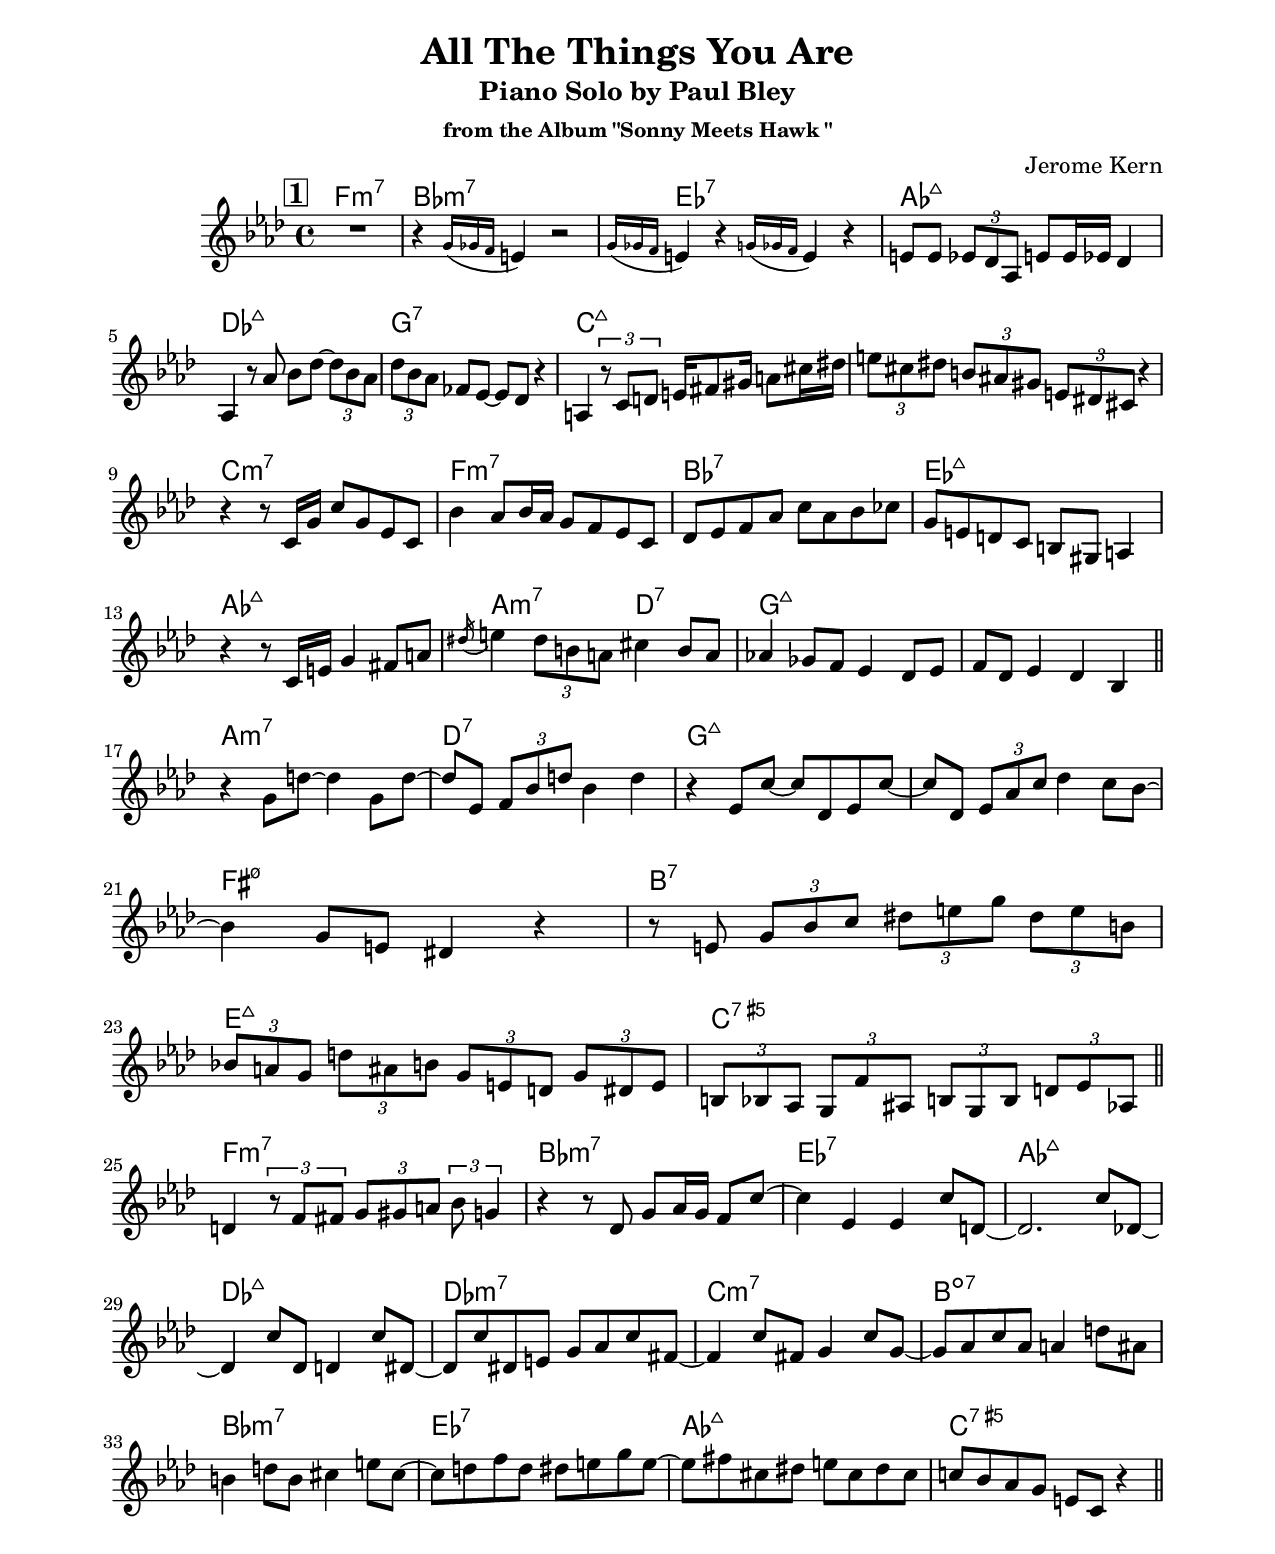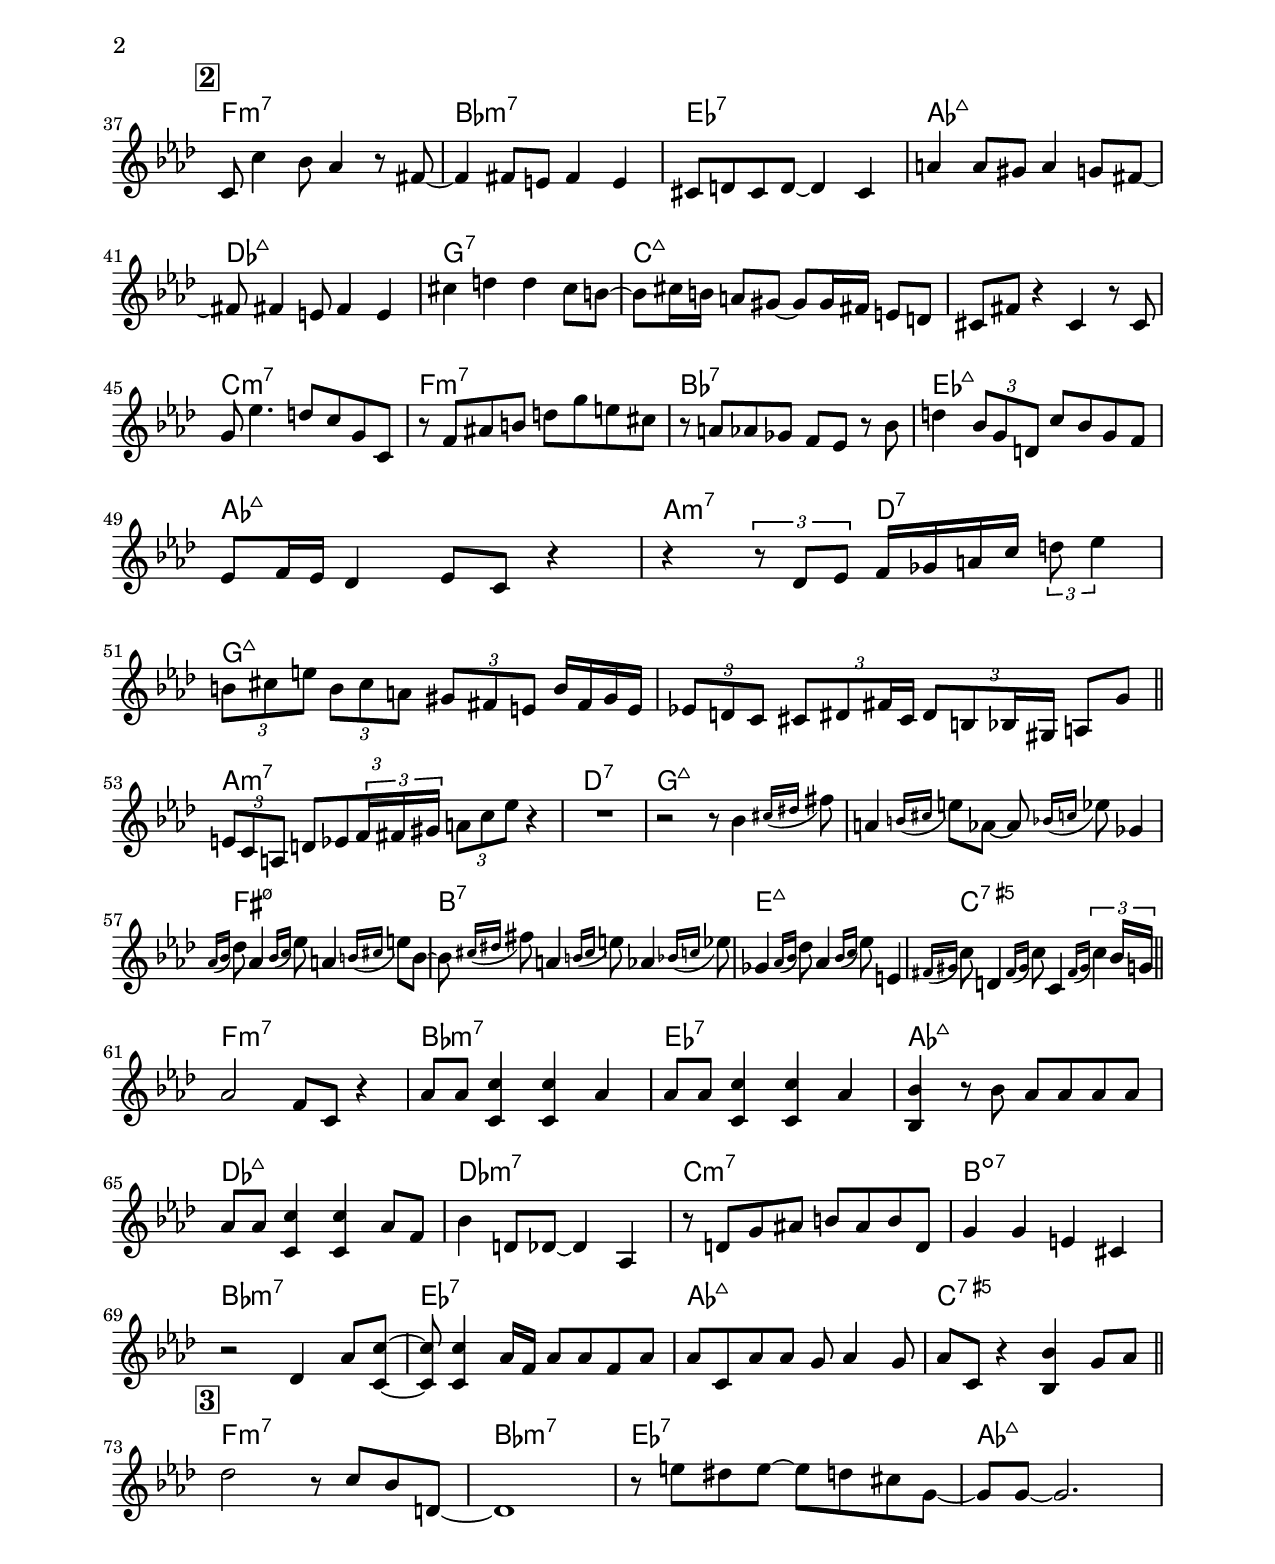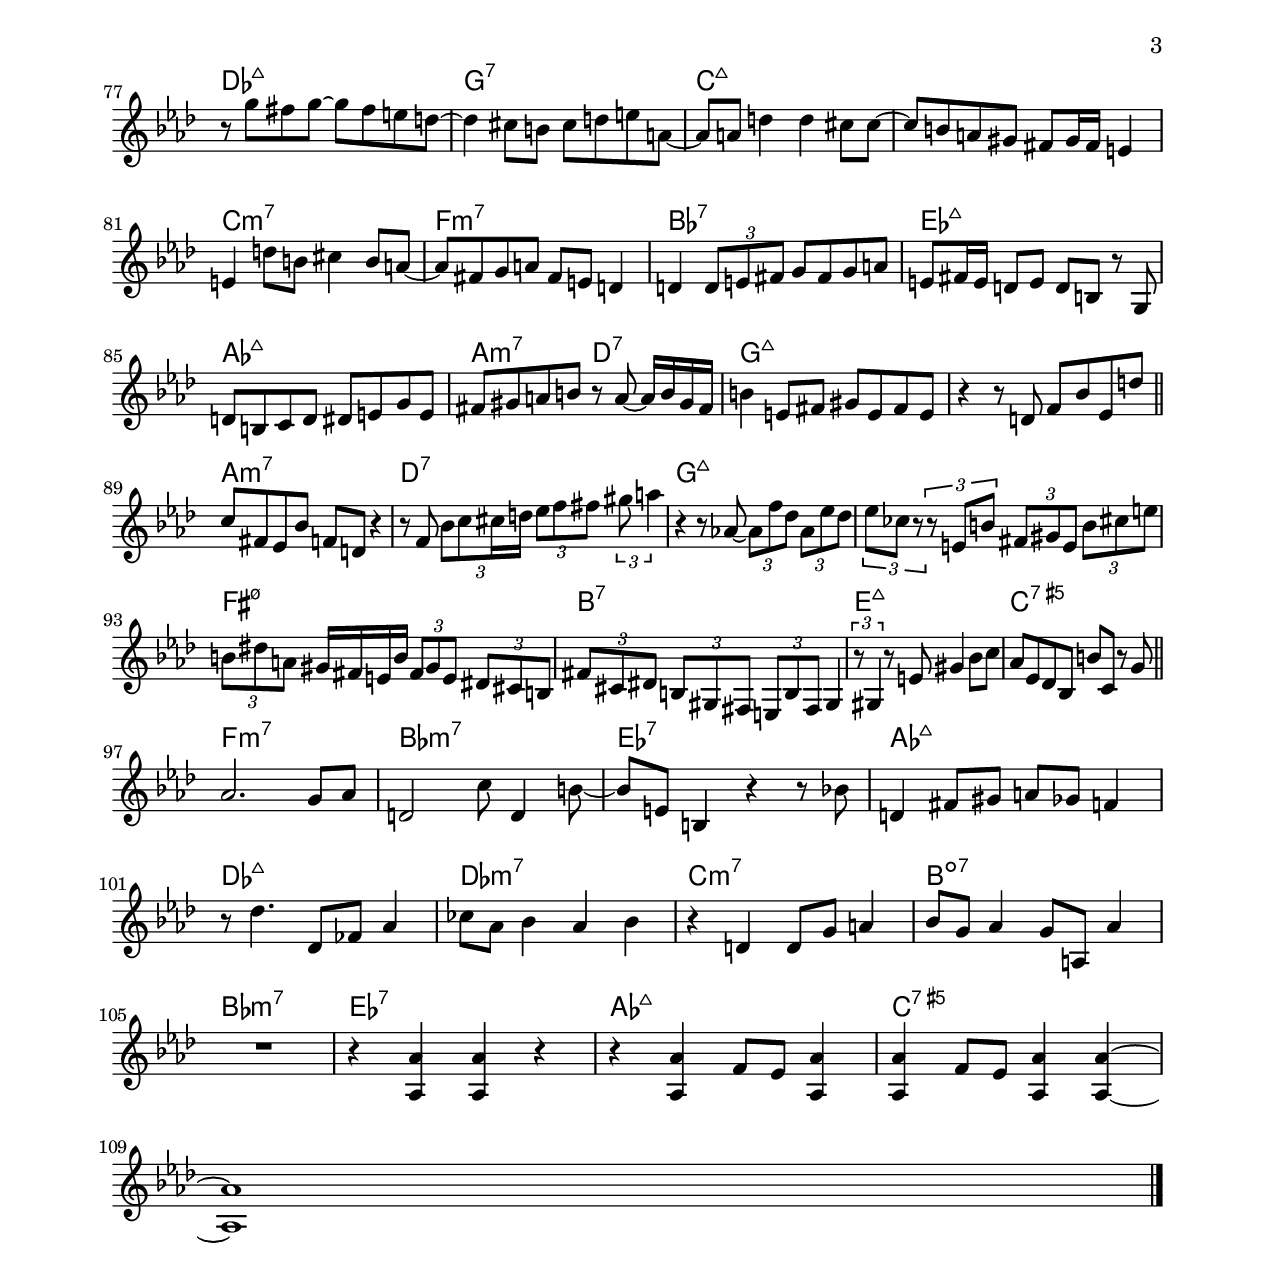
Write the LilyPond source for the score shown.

\include "settings.ily"
\include "style.ily"

\header {
  title = "All The Things You Are"
  subtitle = "Piano Solo by Paul Bley"
  subsubtitle = "from the Album \"Sonny Meets Hawk \""
  composer = "Jerome Kern"
}

aOne = \relative c' {
  R1 |
  r4 \acciaccatura { g'16 gf f } e4 r2 |
  \acciaccatura { g16 gf f } e4 r \acciaccatura { g16 gf f } e4 r |
  e8 e \tuplet 3/2 { ef df af } e' e16 ef df4 |
  
  af4 r8 af' bf df~ \tuplet 3/2 { df bf af } |
  \tuplet 3/2 { df bf af } ff ef~ ef df r4 |
  a4 \tuplet 3/2 { r8 c d }

  % \tuplet 3/2 { e fs gs } \tuplet 3/2 { a cs ds } |
  e16 fs8 gs16 a8 cs16 ds

  \tuplet 3/2 { e8 cs ds } \tuplet 3/2 { b as gs } \tuplet 3/2 { e ds cs } r4 |

  r r8 c16 g' c8 g ef c |
  bf'4 af8 bf16 af g8 f ef c |
  df ef f af c af bf cf |
  g e d c b gs a4 |
  
  r r8 c16 e g4 fs8 a |
  \acciaccatura ds16 e4 \tuplet 3/2 { ds8 b a } cs4 b8 a |
  af!4 gf8 f ef4 df8 ef |
  f df ef4 df bf |

  \bar "||"
}

bridgeOne = \relative c' {
  r g'8 d'~ d4 g,8 d'~ |
  d ef, \tuplet 3/2 { f bf d } bf4 d |
  r ef,8 c'~ c df, ef c'~ |
  c df, \tuplet 3/2 { ef af c } df4 c8 bf~ |

  bf4 g8 e ds4 r |
  r8 e \tuplet 3/2 { g bf c } \tuplet 3/2 { ds e g } \tuplet 3/2 { ds e b } |
  \tuplet 3/2 { bf! a g } \tuplet 3/2 { d' as b } \tuplet 3/2 { g e d } \tuplet 3/2 { g ds e } |
  \tuplet 3/2 { b bf af } \tuplet 3/2 { g f' as, } \tuplet 3/2 { b g b } \tuplet 3/2 { d ef af, } |

  \bar "||"
}

cOne = \relative c' {
  d4 \tuplet 3/2 { r8 f fs } \tuplet 3/2 { g gs a } \tuplet 3/2 { bf g4 } |
  r4 r8 df g af16 g f8 c'~ |
  c4 ef, ef c'8 d,~ |
  d2. c'8 df,~ |

  df4 c'8 df, d4 c'8 ds,~ |
  ds c' ds, e g af c fs,~ |
  fs4 c'8 fs, g4 c8 g~ |
  g af c af a4 d8 as |
  
  b4 d8 b cs4 e8 cs~ |
  cs d f d ds e g e~ |
  e fs cs ds e cs ds cs |
  c! bf af g e c r4 |

  \bar "||"
}

aTwo = \relative c' {
  c8 c'4 bf8 af4 r8 fs~ |
  fs4 fs8 e fs4 e |
  cs8 d cs d~ d4 cs |
  a' a8 gs a4 g8 fs~ |
  
  fs fs4 e8 fs4 e |
  cs' d d cs8 b~ |
  b cs16 b a8 gs~ gs gs16 fs e8 d |
  cs fs r4 cs r8 cs |

  g' ef'4. d8 c g c, |
  r f as b d g e cs |
  r a af gf f ef r bf' |
  d4 \tuplet 3/2 { bf8 g d } c' bf g f |

  ef f16 ef df4 ef8 c r4 |
  r \tuplet 3/2 { r8 df ef } f16 gf a c \tuplet 3/2 { d8 ef4 } |
  \tuplet 3/2 { b8 cs e } \tuplet 3/2 { b cs a } \tuplet 3/2 { gs fs e } b'16 fs gs e |
  \tuplet 3/2 { ef!8 d c } \tuplet 3/2 { cs ds fs16 cs } \tuplet 3/2 { ds8 b bf16 gs } a8 g' |

  \bar "||"
}

bridgeTwo = \relative c' {
  \tuplet 3/2 { e c a } \tuplet 3/2 { d ef \tuplet 3/2 { f16 fs gs } } \tuplet 3/2 { a8 c ef } r4 |
  R1 |
  r2 r8 bf4 \acciaccatura { cs16 ds } fs8 |
  a,4 \acciaccatura { b16 cs } e8 af,~ af \acciaccatura { bf16 c } ef8 gf,4 |

  \acciaccatura { af16 bf } df8 af4 \acciaccatura { bf16 c } ef8 a,4 \acciaccatura { b16 cs } e8 b~ |
  b \acciaccatura { cs16 ds } fs8 a,4 \acciaccatura { b16 cs } e8 af,4 \acciaccatura { bf16 c } ef8 |
  gf,4 \acciaccatura { af16 bf } df8 af4 \acciaccatura { bf16 c } ef8 e,4 |
  \acciaccatura { fs16 gs } c8 d,4 \acciaccatura { fs16 gs } c8 c,4 \acciaccatura { fs16 gs } \tuplet 3/2 { c4 bf16 g } |

  \bar "||"
}

cTwo = \relative c'' {
  af2 f8 c r4 |
  af'8 af <c, c'>4 <c c'> af' |
  af8 af <c, c'>4 <c c'> af' |
  <bf, bf'> r8 bf' af af af af |

  af8 af <c, c'>4 <c c'> af'8 f |
  bf4 d,8 df~ df4 af |
  r8 d g as b as b d, |
  g4 g e cs |

  r2 df4 af'8 <c, c'>~ |
  <c c'> <c c'>4 af'16 f af8 af f af |
  af c, af' af g af4 g8 |
  af c, r4 <bf bf'> g'8 af |

  \bar "||"
}

aThree = \relative c'' {
  df2 r8 c bf d,~ |
  d1 |
  r8 e' ds e~ e d cs g~ |
  g g~ g2. |

  r8 g' fs g~ g fs e d~ |
  d4 cs8 b cs d e a,~ |
  a a d4 d cs8 cs~ |
  cs b a gs fs gs16 fs e4 |

  e d'8 b cs4 b8 a~ |
  a fs g a fs e d4 |
  d \tuplet 3/2 { d8 e fs } g fs g a |
  e fs16 e d8 e d b r g |

  d' b c d ds e g e |
  fs gs a b r a~ a16 b gs fs |
  b4 e,8 fs gs e fs e |
  r4 r8 d f bf ef, d' |

  \bar "||"
}

bridgeThree = \relative c' {
  c' fs, ef bf' f d r4 |
  r8 f \tuplet 3/2 { bf c cs16 d } \tuplet 3/2 { ef8 f fs } \tuplet 3/2 { gs a4 } |
  r r8 af,!~ \tuplet 3/2 { af f' df } \tuplet 3/2 { af ef' df } |
  \tuplet 3/2 { ef cf r } \tuplet 3/2 { r e, b' } \tuplet 3/2 { fs gs e } \tuplet 3/2 { b' cs e }

  \tuplet 3/2 { b ds a } gs16 fs e b' \tuplet 3/2 { fs8 gs e } \tuplet 3/2 { ds cs b }
  \tuplet 3/2 { fs' cs ds } \tuplet 3/2 { b gs fs } \tuplet 3/2 { e b' fs } gs4 |
  \tuplet 3/2 { r8 gs4 } r8 e' gs4 bf8 c |
  af ef df bf b' c, r g' |
  
  \bar "||"
}

cThree = \relative c'' {
  af2. g8 af |
  d,2 c'8 d,4 b'8~ |
  b e, b4 r r8 bf' |
  d,4 fs8 gs a gf f4 |

  r8 df'4. df,8 ff af4 |
  cf8 af bf4 af bf |
  r d, d8 g a4 |
  bf8 g af4 g8 a, af'4 |

  R1 |
  r4 <af, af'> <af af'> r |
  r <af af'> f'8 ef <af, af'>4 |
  <af af'> f'8 ef <af, af'>4 <af af'>~ |
  <af af'>1 |
  
  \bar "|."
}

changes = \chords {
  \repeat unfold 3 {
    f1:m7 | bf:m7 | ef:7 | af:maj7 |
    df:maj7 | g:7 | c:maj7 | s |

    c:m7 | f:m7 | bf:7 | ef:maj7 |
    af:maj7 | a2:m7 d:7 | g1:maj7 | s |

    a:m7 | d:7 | g:maj7 | s |
    fs:m7.5- | b:7 | e:maj7 | c:7.5+ |

    f1:m7 | bf:m7 | ef:7 | af:maj7 |
    df:maj7 |df:m7 | c:m7 | b:dim7 |
    bf:m7 | ef:7 | af:maj7 | c:7.5+ |
  }
}

\score {
  <<
    \changes
    \new Staff {
      \clef treble
      \key af \major
      \time 4/4
      \mark \markup { \box \bold "1" }
      \aOne
      \bridgeOne
      \cOne
      \mark \markup { \box \bold "2" }
      \aTwo
      \bridgeTwo
      \cTwo
      \mark \markup { \box \bold "3" }
      \aThree
      \bridgeThree
      \cThree
    }
  >>
  \layout {
    \context {
      \Score
      \consists #(set-bars-per-line '(4))
    }
  }
}
